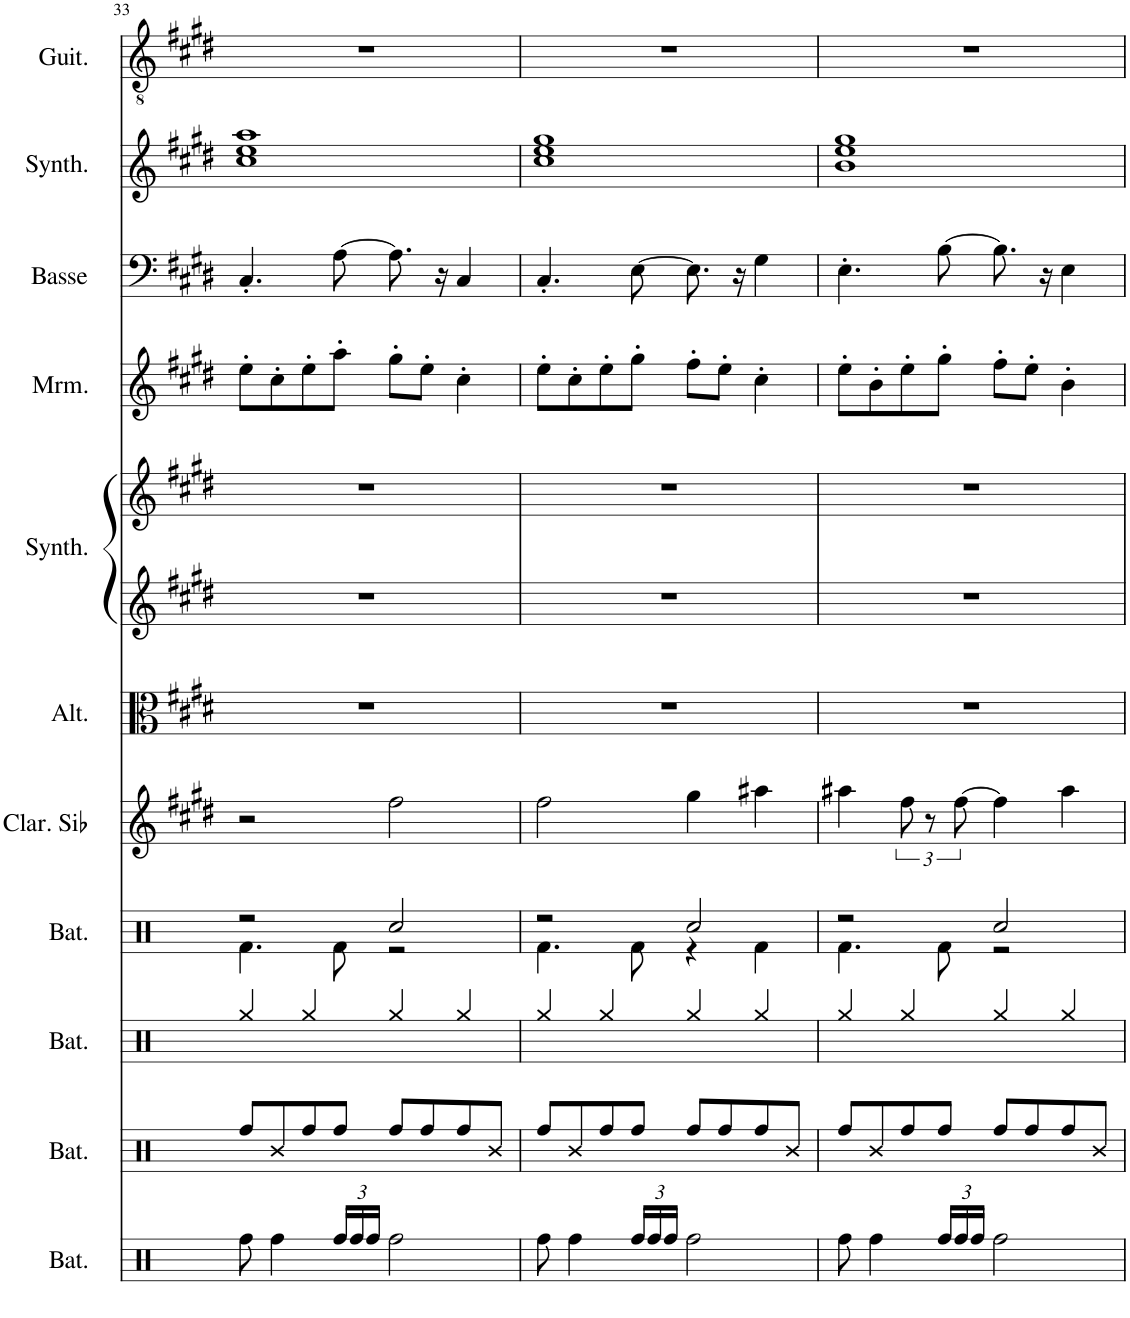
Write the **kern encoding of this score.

**kern	**kern	**kern	**kern	**kern	**kern	**kern	**kern	**kern	**kern	**kern	**kern
*part11	*part10	*part9	*part8	*part7	*part6	*part5	*part5	*part4	*part3	*part2	*part1
*staff12	*staff11	*staff10	*staff9	*staff8	*staff7	*staff6	*staff5	*staff4	*staff3	*staff2	*staff1
*I"Batterie, Perc	*I"Batterie, Perc	*I"Batterie, Cymbals	*I"Batterie, DRUMS	*I"Clarinette en Sib	*I"Altos, Strings	*I"Synthétiseur de cuivres, Brass	*	*I"Marimba	*I"Basse acoustique	*I"Synthétiseur Pad, Pad 1	*I"Guitare classique
*I'Bat.	*I'Bat.	*I'Bat.	*I'Bat.	*I'Clar. Sib	*I'Alt.	*I'Synth.	*	*I'Mrm.	*I'Basse	*I'Synth.	*I'Guit.
!!LO:PB:g=z
*clefX	*clefX	*clefX	*clefX	*clefG2	*clefC3	*clefG2	*clefG2	*clefG2	*clefF4	*clefG2	*clefGv2
*	*	*	*	*Trd1c2	*	*	*	*	*Trd7c12	*	*
*k[]	*k[]	*k[]	*k[]	*k[f#c#g#d#]	*k[f#c#g#d#]	*k[f#c#g#d#]	*k[f#c#g#d#]	*k[f#c#g#d#]	*k[f#c#g#d#]	*k[f#c#g#d#]	*k[f#c#g#d#]
*M2/2	*M2/2	*M2/2	*M2/2	*M2/2	*M2/2	*M2/2	*M2/2	*M2/2	*M2/2	*M2/2	*M2/2
=33	=33	=33	=33	=33	=33	=33	=33	=33	=33	=33	=33
*	*	*	*^	*	*	*	*	*	*	*	*
8Rff\	8Rff/L	4Rgg/	2r	4.Rf\	2r	1r	1r	1r	8ee'\L	4.C#'/	1cc# 1ee 1aa	1r
4Rff\	8R/	.	.	.	.	.	.	.	8cc#'\	.	.	.
.	8Rff/	4Rgg/	.	.	.	.	.	.	8ee'\	.	.	.
*Xbrackettup	*	*	*	*	*	*	*	*	*	*	*	*
24Rff/LL	8Rff/J	.	.	8Rf\	.	.	.	.	8aa'\J	[8A\	.	.
24Rff/	.	.	.	.	.	.	.	.	.	.	.	.
24Rff/JJ	.	.	.	.	.	.	.	.	.	.	.	.
2Rff\	8Rff/L	4Rgg/	2Rcc/	2r	2ff#\	.	.	.	8gg#'\L	8.A\]	.	.
.	8Rff/	.	.	.	.	.	.	.	8ee'\J	.	.	.
.	.	.	.	.	.	.	.	.	.	16r	.	.
.	8Rff/	4Rgg/	.	.	.	.	.	.	4cc#'\	4C#/	.	.
.	8R/J	.	.	.	.	.	.	.	.	.	.	.
=34	=34	=34	=34	=34	=34	=34	=34	=34	=34	=34	=34	=34
8Rff\	8Rff/L	4Rgg/	2r	4.Rf\	2ff#\	1r	1r	1r	8ee'\L	4.C#'/	1cc# 1ee 1gg#	1r
4Rff\	8R/	.	.	.	.	.	.	.	8cc#'\	.	.	.
.	8Rff/	4Rgg/	.	.	.	.	.	.	8ee'\	.	.	.
24Rff/LL	8Rff/J	.	.	8Rf\	.	.	.	.	8gg#'\J	[8E\	.	.
24Rff/	.	.	.	.	.	.	.	.	.	.	.	.
24Rff/JJ	.	.	.	.	.	.	.	.	.	.	.	.
2Rff\	8Rff/L	4Rgg/	2Rcc/	4r	4gg#\	.	.	.	8ff#'\L	8.E\]	.	.
.	8Rff/	.	.	.	.	.	.	.	8ee'\J	.	.	.
.	.	.	.	.	.	.	.	.	.	16r	.	.
.	8Rff/	4Rgg/	.	4Rf\	4aa#X\	.	.	.	4cc#'\	4G#\	.	.
.	8R/J	.	.	.	.	.	.	.	.	.	.	.
=35	=35	=35	=35	=35	=35	=35	=35	=35	=35	=35	=35	=35
8Rff\	8Rff/L	4Rgg/	2r	4.Rf\	4aa#X\	1r	1r	1r	8ee'\L	4.E'\	1b 1ee 1gg#	1r
4Rff\	8R/	.	.	.	.	.	.	.	8b'\	.	.	.
.	8Rff/	4Rgg/	.	.	12ff#\	.	.	.	8ee'\	.	.	.
.	.	.	.	.	12r	.	.	.	.	.	.	.
24Rff/LL	8Rff/J	.	.	8Rf\	.	.	.	.	8gg#'\J	[8B\	.	.
24Rff/	.	.	.	.	[12ff#\	.	.	.	.	.	.	.
24Rff/JJ	.	.	.	.	.	.	.	.	.	.	.	.
2Rff\	8Rff/L	4Rgg/	2Rcc/	2r	4ff#\]	.	.	.	8ff#'\L	8.B\]	.	.
.	8Rff/	.	.	.	.	.	.	.	8ee'\J	.	.	.
.	.	.	.	.	.	.	.	.	.	16r	.	.
.	8Rff/	4Rgg/	.	.	4aa#\	.	.	.	4b'\	4E\	.	.
.	8R/J	.	.	.	.	.	.	.	.	.	.	.
*	*	*	*v	*v	*	*	*	*	*	*	*	*
=	=	=	=	=	=	=	=	=	=	=	=
*-	*-	*-	*-	*-	*-	*-	*-	*-	*-	*-	*-
